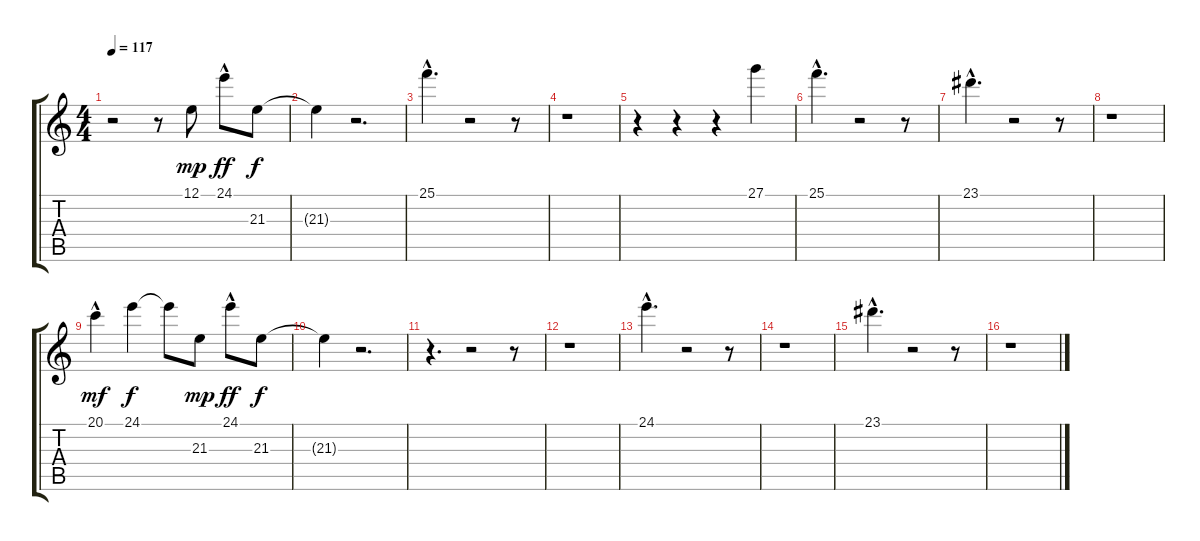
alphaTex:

\track "" {instrument vibraphone}
\staff {score tabs}
\tuning (E4 B3 G3 D3 A2 E2) {hide}
\ts (4 4)
\tempo 117
\clef g2
\ks c
r.2{dy f} r.8 12.1.8{dy mp} 24.1{hac}.8{dy ff} 21.3.8{dy f} |
21.3{t}.4 r.2{d} |
25.1{hac}.4{d} r.2 r.8 |
r.1 |
r.4 r.4 r.4 27.1.4 |
25.1{hac}.4{d} r.2 r.8 |
23.1{hac}.4{d} r.2 r.8 |
r.1 |
20.1{hac}.4{dy mf} 24.1.4{dy f} 24.1{t}.8 21.3.8{dy mp} 24.1{hac}.8{dy ff} 21.3.8{dy f} |
21.3{t}.4 r.2{d} |
r.4{d} r.2 r.8 |
r.1 |
24.1{hac}.4{d} r.2 r.8 |
r.1 |
23.1{hac}.4{d} r.2 r.8 |
r.1
